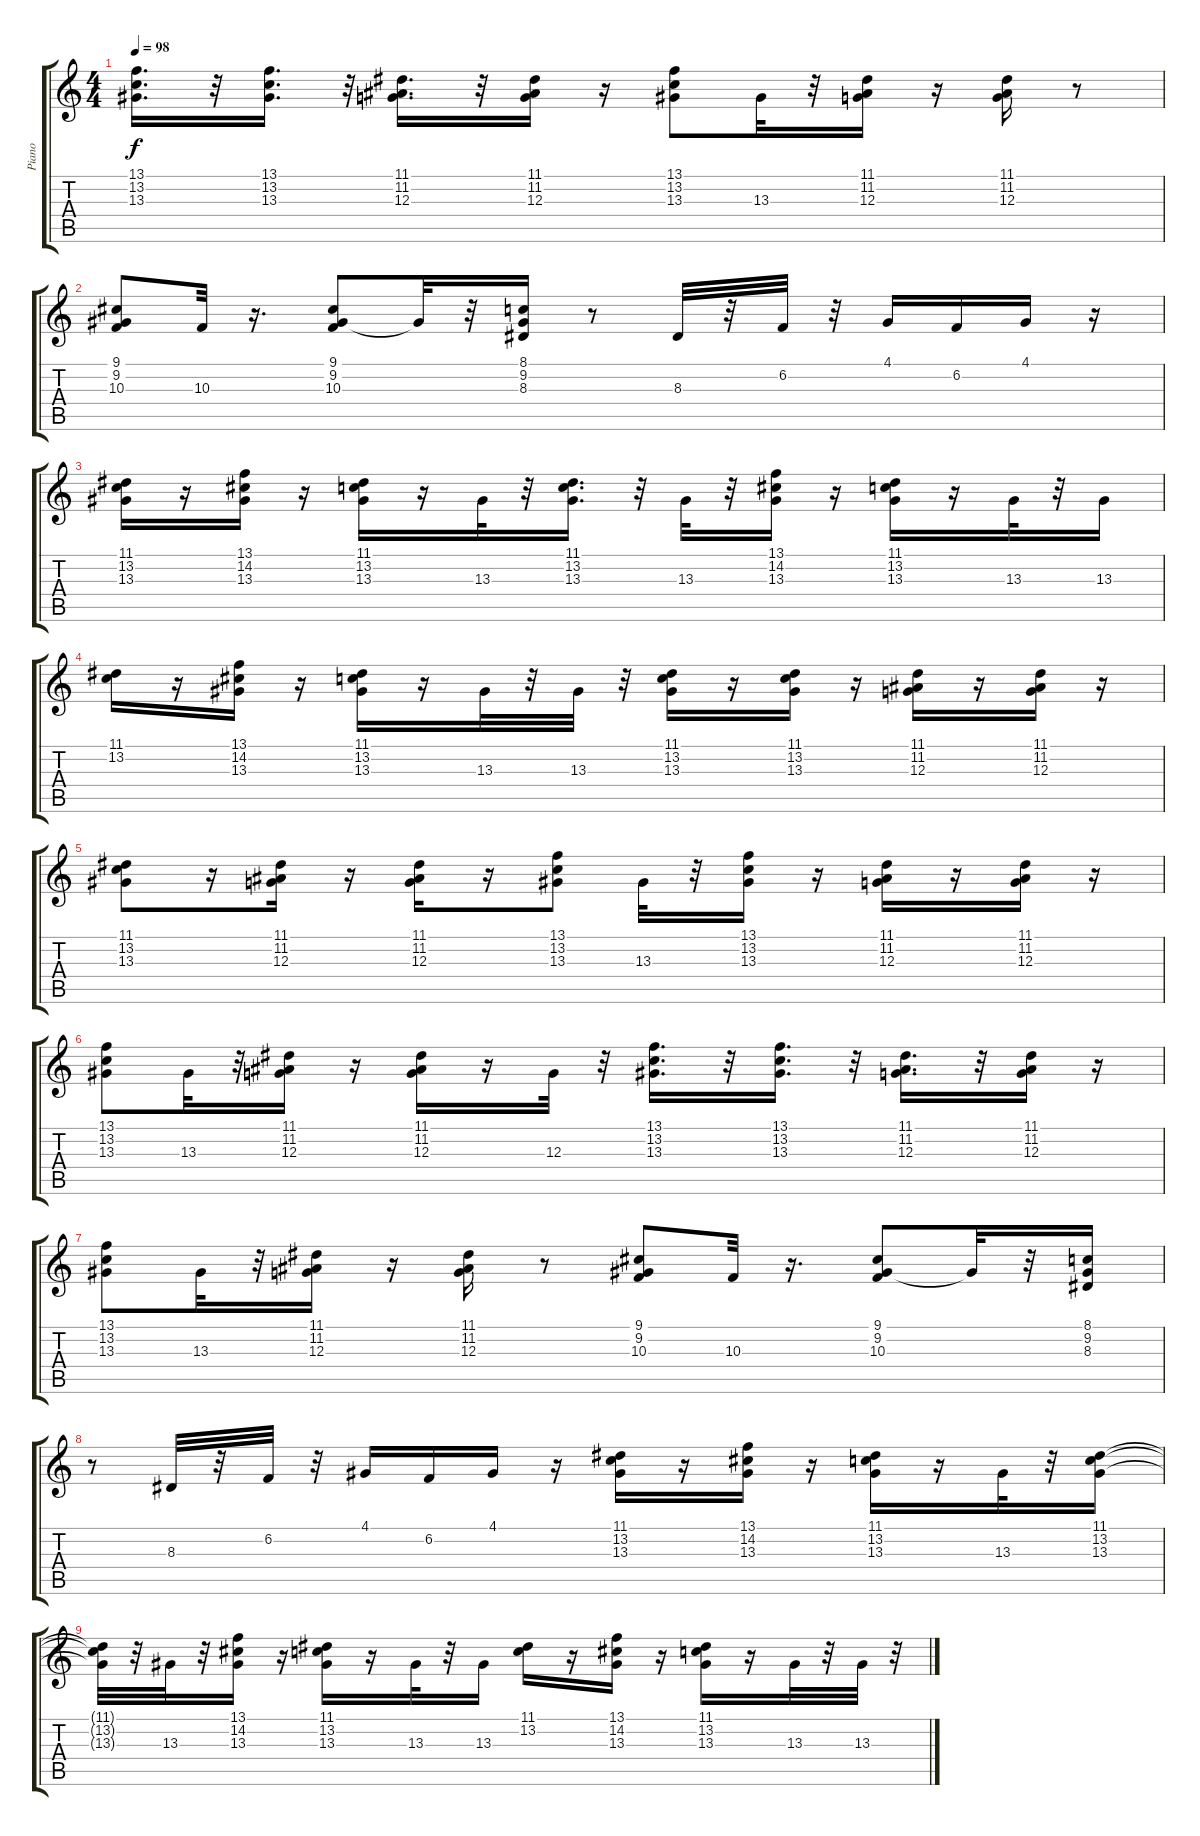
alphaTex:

\track ("Piano" "Piano") {instrument brightacousticpiano}
\staff {score tabs}
\tuning (E4 B3 G3 D3 A2 E2) {hide}
\ts (4 4)
\tempo 98
\clef g2
\ks c
(13.1 13.2 13.3).16{d dy f} r.32 (13.1 13.2 13.3).16{d} r.32 (11.1 11.2 12.3).16{d} r.32 (11.1 11.2 12.3).16 r.16 (13.1 13.2 13.3).8 13.3.32 r.32 (11.1 11.2 12.3).16 r.16 (11.1 11.2 12.3).16 r.8 |
(9.1 9.2 10.3).8 10.3.32 r.16{d} (9.1 9.2 10.3).8 9.2{t}.32 r.32 (8.1 9.2 8.3).16 r.8 8.3.32 r.32 6.2.32 r.32 4.1.16 6.2.16 4.1.16 r.16 |
(11.1 13.2 13.3).16 r.16 (13.1 14.2 13.3).16 r.16 (11.1 13.2 13.3).16 r.16 13.3.32 r.32 (11.1 13.2 13.3).16{d} r.32 13.3.32 r.32 (13.1 14.2 13.3).16 r.16 (11.1 13.2 13.3).16 r.16 13.3.32 r.32 13.3.16 |
(11.1 13.2).16 r.16 (13.1 14.2 13.3).16 r.16 (11.1 13.2 13.3).16 r.16 13.3.32 r.32 13.3.32 r.32 (11.1 13.2 13.3).16 r.16 (11.1 13.2 13.3).16 r.16 (11.1 11.2 12.3).16 r.16 (11.1 11.2 12.3).16 r.16 |
(11.1 13.2 13.3).8 r.16 (11.1 11.2 12.3).16 r.16 (11.1 11.2 12.3).16 r.16 (13.1 13.2 13.3).8 13.3.32 r.32 (13.1 13.2 13.3).16 r.16 (11.1 11.2 12.3).16 r.16 (11.1 11.2 12.3).16 r.16 |
(13.1 13.2 13.3).8 13.3.32 r.32 (11.1 11.2 12.3).16 r.16 (11.1 11.2 12.3).16 r.16 12.3.32 r.32 (13.1 13.2 13.3).16{d} r.32 (13.1 13.2 13.3).16{d} r.32 (11.1 11.2 12.3).16{d} r.32 (11.1 11.2 12.3).16 r.16 |
(13.1 13.2 13.3).8 13.3.32 r.32 (11.1 11.2 12.3).16 r.16 (11.1 11.2 12.3).16 r.8 (9.1 9.2 10.3).8 10.3.32 r.16{d} (9.1 9.2 10.3).8 9.2{t}.32 r.32 (8.1 9.2 8.3).16 |
r.8 8.3.32 r.32 6.2.32 r.32 4.1.16 6.2.16 4.1.16 r.16 (11.1 13.2 13.3).16 r.16 (13.1 14.2 13.3).16 r.16 (11.1 13.2 13.3).16 r.16 13.3.32 r.32 (11.1 13.2 13.3).16 |
(11.1{t} 13.2{t} 13.3{t}).32 r.32 13.3.32 r.32 (13.1 14.2 13.3).16 r.16 (11.1 13.2 13.3).16 r.16 13.3.32 r.32 13.3.16 (11.1 13.2).16 r.16 (13.1 14.2 13.3).16 r.16 (11.1 13.2 13.3).16 r.16 13.3.32 r.32 13.3.32 r.32
